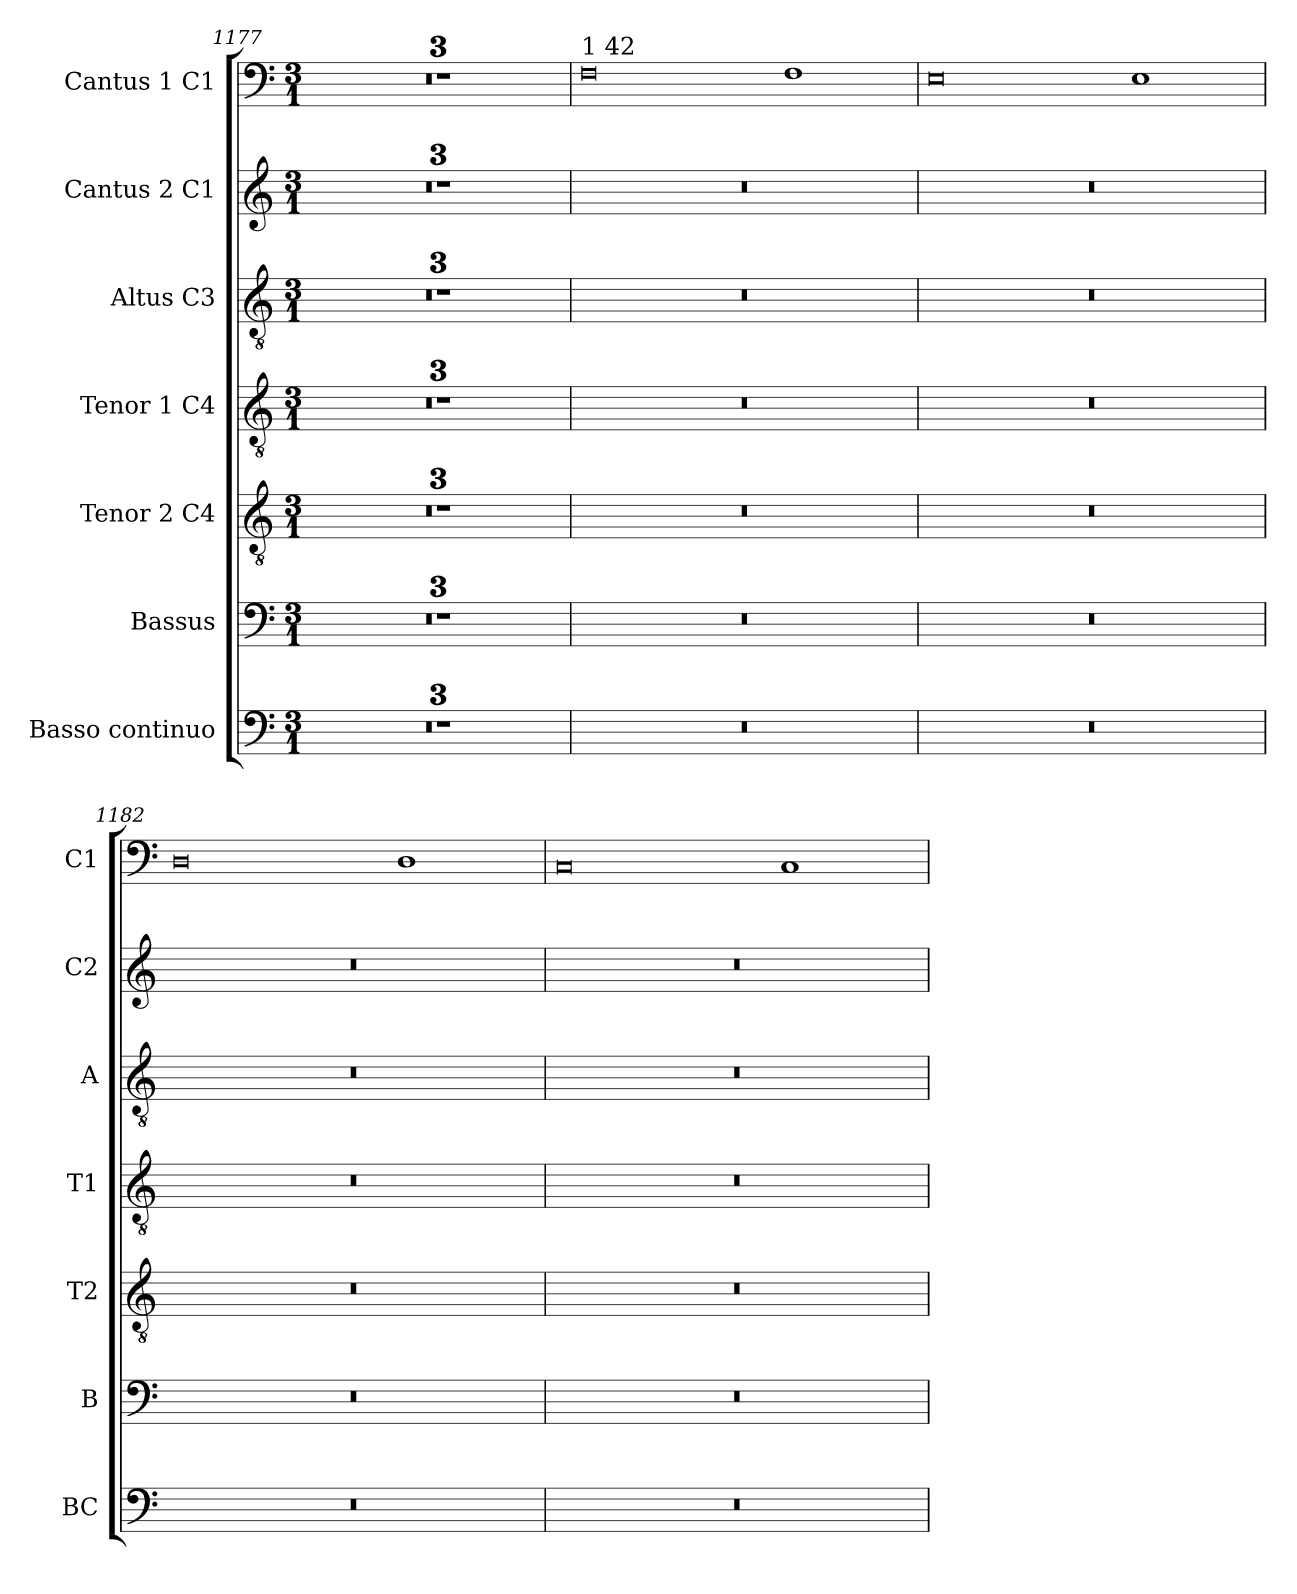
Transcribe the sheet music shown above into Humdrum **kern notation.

**kern	**kern	**kern	**kern	**kern	**kern	**kern
*part7	*part6	*part5	*part4	*part3	*part2	*part1
*staff7	*staff6	*staff5	*staff4	*staff3	*staff2	*staff1
*I"Basso continuo	*I"Bassus	*I"Tenor 2 C4	*I"Tenor 1 C4	*I"Altus C3	*I"Cantus 2 C1	*I"Cantus 1 C1
*I'BC	*I'B	*I'T2	*I'T1	*I'A	*I'C2	*I'C1
*clefF4	*clefF4	*clefGv2	*clefGv2	*clefGv2	*clefG2	*clefF4
*ITrd7c12	*	*	*	*	*	*
*k[]	*k[]	*k[]	*k[]	*k[]	*k[]	*k[]
*C:	*C:	*C:	*C:	*C:	*C:	*C:
*M3/1	*M3/1	*M3/1	*M3/1	*M3/1	*M3/1	*M3/1
=1177	=1177	=1177	=1177	=1177	=1177	=1177
0.r	0.r	0.r	0.r	0.r	0.r	0.r
=1178	=1178	=1178	=1178	=1178	=1178	=1178
0.r	0.r	0.r	0.r	0.r	0.r	0.r
=1179	=1179	=1179	=1179	=1179	=1179	=1179
0.r	0.r	0.r	0.r	0.r	0.r	0.r
!!LO:LB:g=z
=1180	=1180	=1180	=1180	=1180	=1180	=1180
!	!	!	!	!	!	!LO:TX:a:t=1 42
0.r	0.r	0.r	0.r	0.r	0.r	0F
.	.	.	.	.	.	1F
=1181	=1181	=1181	=1181	=1181	=1181	=1181
0.r	0.r	0.r	0.r	0.r	0.r	0E
.	.	.	.	.	.	1E
=1182	=1182	=1182	=1182	=1182	=1182	=1182
0.r	0.r	0.r	0.r	0.r	0.r	0D
.	.	.	.	.	.	1D
=1183	=1183	=1183	=1183	=1183	=1183	=1183
0.r	0.r	0.r	0.r	0.r	0.r	0C
.	.	.	.	.	.	1C
=	=	=	=	=	=	=
*-	*-	*-	*-	*-	*-	*-
